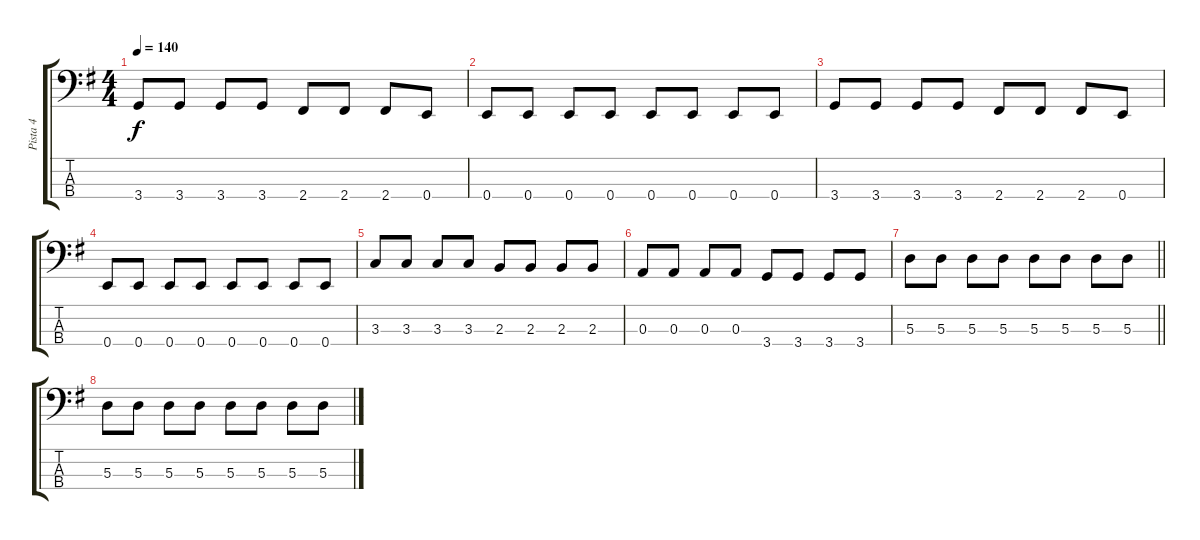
\track ("Pista 4" "Pista 4") {instrument electricbassfinger}
\staff {score tabs}
\tuning (G2 D2 A1 E1) {hide}
\ts (4 4)
\tempo 140
\clef f4
\ks g
3.4.8{dy f} 3.4.8 3.4.8 3.4.8 2.4.8 2.4.8 2.4.8 0.4.8 |
0.4.8 0.4.8 0.4.8 0.4.8 0.4.8 0.4.8 0.4.8 0.4.8 |
3.4.8 3.4.8 3.4.8 3.4.8 2.4.8 2.4.8 2.4.8 0.4.8 |
0.4.8 0.4.8 0.4.8 0.4.8 0.4.8 0.4.8 0.4.8 0.4.8 |
3.3.8 3.3.8 3.3.8 3.3.8 2.3.8 2.3.8 2.3.8 2.3.8 |
0.3.8 0.3.8 0.3.8 0.3.8 3.4.8 3.4.8 3.4.8 3.4.8 |
\barLineRight lightlight
5.3.8 5.3.8 5.3.8 5.3.8 5.3.8 5.3.8 5.3.8 5.3.8 |
5.3.8 5.3.8 5.3.8 5.3.8 5.3.8 5.3.8 5.3.8 5.3.8
